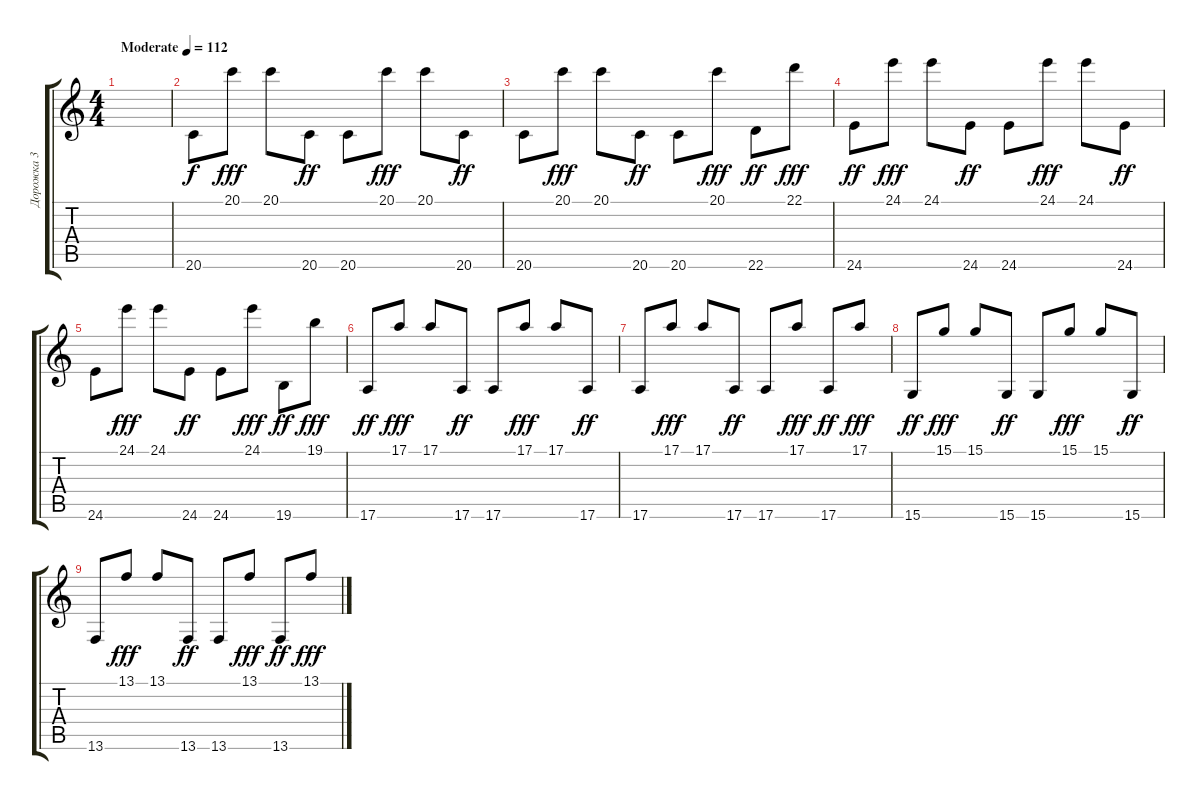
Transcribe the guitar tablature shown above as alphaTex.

\track ("Дорожка 3" "Дорожка 3") {instrument marimba}
\staff {score tabs}
\tuning (E4 B3 G3 D3 A2 E2) {hide}
\ts (4 4)
\tempo (112 "Moderate")
\clef g2
\ks c
|
20.6.8 20.1.8{dy fff} 20.1.8 20.6.8{dy ff} 20.6.8 20.1.8{dy fff} 20.1.8 20.6.8{dy ff} |
20.6.8 20.1.8{dy fff} 20.1.8 20.6.8{dy ff} 20.6.8 20.1.8{dy fff} 22.6.8{dy ff} 22.1.8{dy fff} |
24.6.8{dy ff} 24.1.8{dy fff} 24.1.8 24.6.8{dy ff} 24.6.8 24.1.8{dy fff} 24.1.8 24.6.8{dy ff} |
24.6.8 24.1.8{dy fff} 24.1.8 24.6.8{dy ff} 24.6.8 24.1.8{dy fff} 19.6.8{dy ff} 19.1.8{dy fff} |
17.6.8{dy ff} 17.1.8{dy fff} 17.1.8 17.6.8{dy ff} 17.6.8 17.1.8{dy fff} 17.1.8 17.6.8{dy ff} |
17.6.8 17.1.8{dy fff} 17.1.8 17.6.8{dy ff} 17.6.8 17.1.8{dy fff} 17.6.8{dy ff} 17.1.8{dy fff} |
15.6.8{dy ff} 15.1.8{dy fff} 15.1.8 15.6.8{dy ff} 15.6.8 15.1.8{dy fff} 15.1.8 15.6.8{dy ff} |
13.6.8 13.1.8{dy fff} 13.1.8 13.6.8{dy ff} 13.6.8 13.1.8{dy fff} 13.6.8{dy ff} 13.1.8{dy fff}
